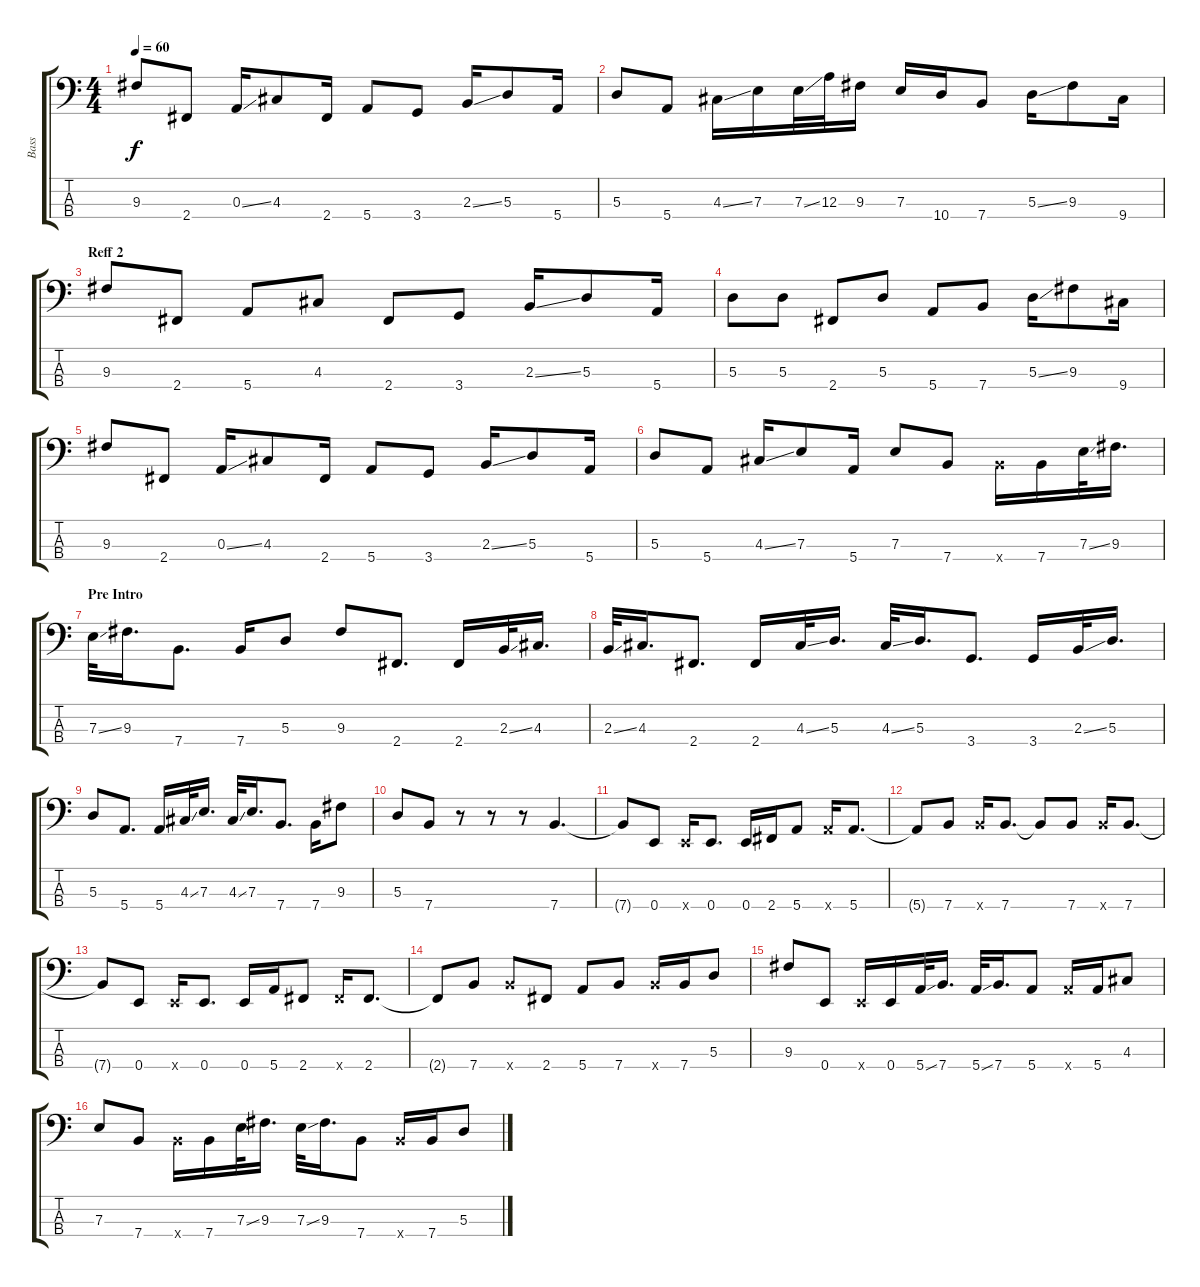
\track ("Bass" "Bass") {instrument electricbassfinger}
\staff {score tabs}
\tuning (G2 D2 A1 E1) {hide}
\ts (4 4)
\tempo 60
\clef f4
\ks c
9.3.8{dy f} 2.4.8 0.3{ss}.16 4.3.8 2.4.16 5.4.8 3.4.8 2.3{ss}.16 5.3.8 5.4.16 |
5.3.8 5.4.8 4.3{ss}.16 7.3.16 7.3{ss}.32 12.3.32 9.3.16 7.3.16 10.4.16 7.4.8 5.3{ss}.16 9.3.8 9.4.16 |
\section ("" "Reff 2")
9.3.8 2.4.8 5.4.8 4.3.8 2.4.8 3.4.8 2.3{ss}.16 5.3.8 5.4.16 |
5.3.8 5.3.8 2.4.8 5.3.8 5.4.8 7.4.8 5.3{ss}.16 9.3.8 9.4.16 |
9.3.8 2.4.8 0.3{ss}.16 4.3.8 2.4.16 5.4.8 3.4.8 2.3{ss}.16 5.3.8 5.4.16 |
5.3.8 5.4.8 4.3{ss}.16 7.3.8 5.4.16 7.3.8 7.4.8 7.4{x}.16 7.4.16 7.3{ss}.32 9.3.16{d} |
\section ("" "Pre Intro")
7.3{ss}.32 9.3.16{d} 7.4.8{d} 7.4.16 5.3.8 9.3.8 2.4.8{d} 2.4.16 2.3{ss}.32 4.3.16{d} |
2.3{ss}.32 4.3.16{d} 2.4.8{d} 2.4.16 4.3{ss}.32 5.3.16{d} 4.3{ss}.32 5.3.16{d} 3.4.8{d} 3.4.16 2.3{ss}.32 5.3.16{d} |
5.3.8 5.4.8{d} 5.4.16 4.3{ss}.32 7.3.16{d} 4.3{ss}.32 7.3.16{d} 7.4.8{d} 7.4.16 9.3.8 |
5.3.8 7.4.8 r.8 r.8 r.8 7.4.4{d} |
7.4{t}.8 0.4.8 0.4{x}.16 0.4.8{d} 0.4.16 2.4.16 5.4.8 5.4{x}.16 5.4.8{d} |
5.4{t}.8 7.4.8 7.4{x}.16 7.4.8{d} 7.4{t}.8 7.4.8 7.4{x}.16 7.4.8{d} |
7.4{t}.8 0.4.8 0.4{x}.16 0.4.8{d} 0.4.16 5.4.16 2.4.8 2.4{x}.16 2.4.8{d} |
2.4{t}.8 7.4.8 7.4{x}.8 2.4.8 5.4.8 7.4.8 7.4{x}.16 7.4.16 5.3.8 |
9.3.8 0.4.8 0.4{x}.16 0.4.16 5.4{ss}.32 7.4.16{d} 5.4{ss}.32 7.4.16{d} 5.4.8 5.4{x}.16 5.4.16 4.3.8 |
7.3.8 7.4.8 7.4{x}.16 7.4.16 7.3{ss}.32 9.3.16{d} 7.3{ss}.32 9.3.16{d} 7.4.8 7.4{x}.16 7.4.16 5.3.8
